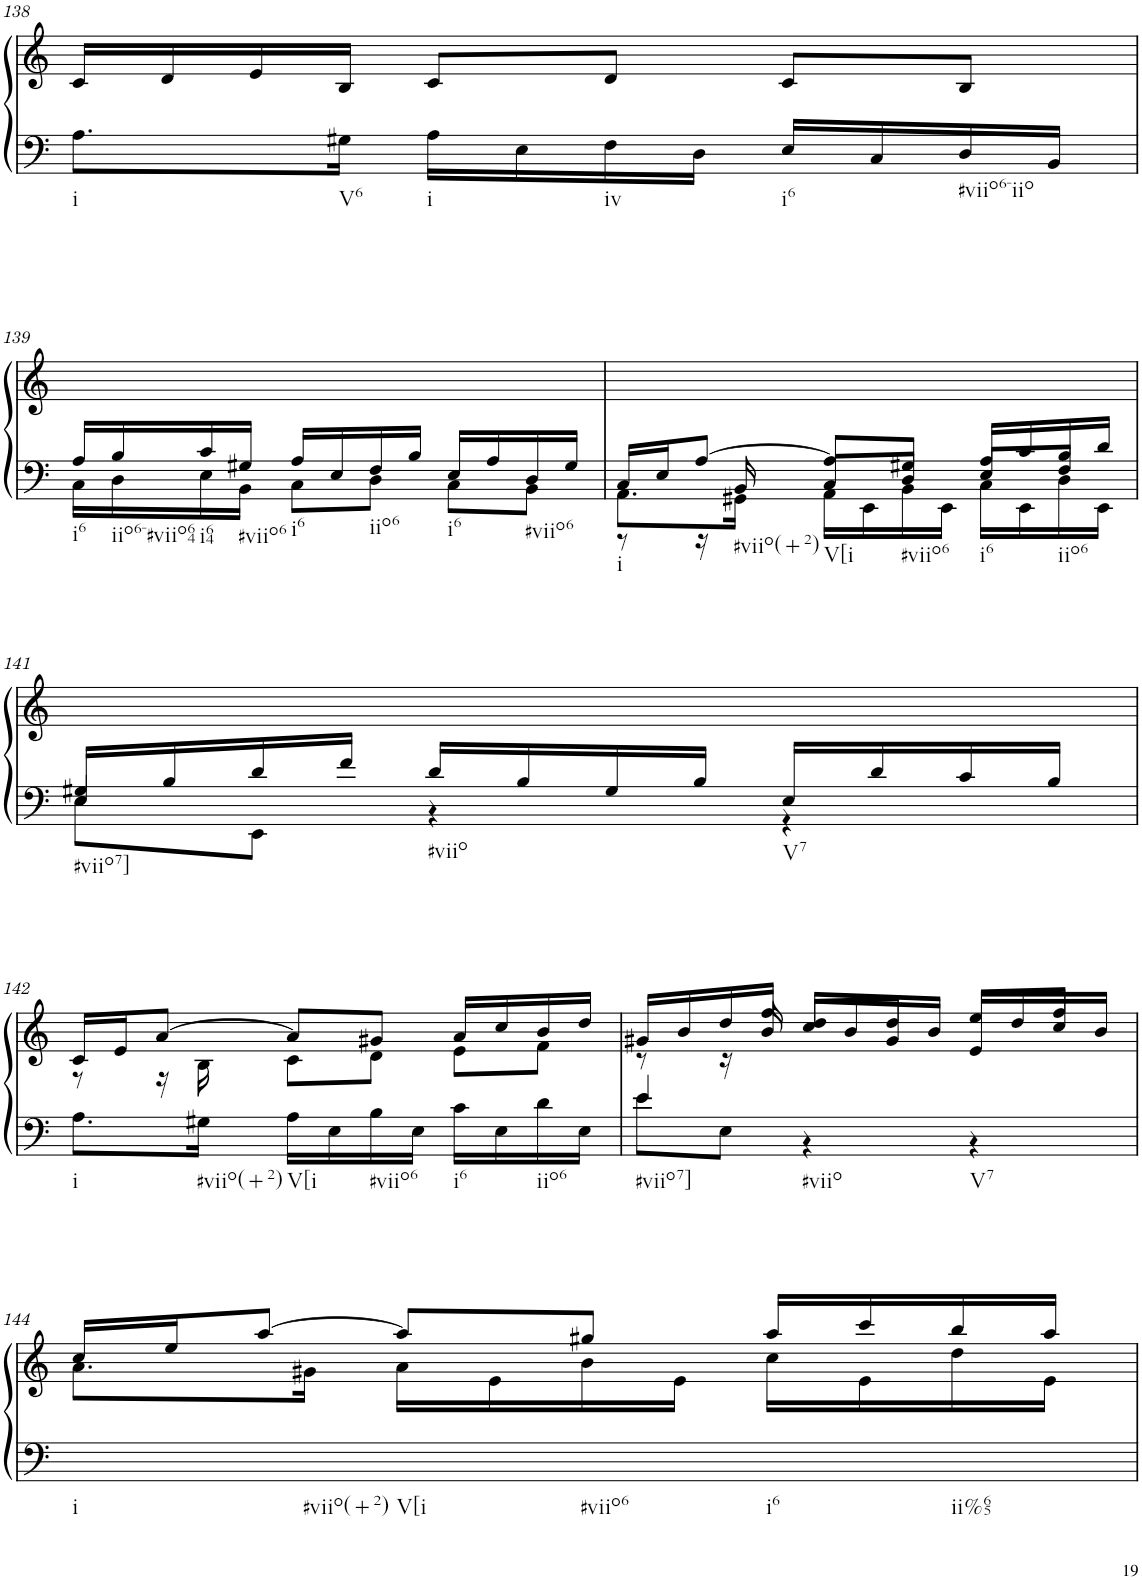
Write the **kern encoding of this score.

**kern	**kern
*part1	*part1
*staff2	*staff1
*I"Klavier linke Hand	*
!!LO:PB:g=z
*clefF4	*clefG2
*k[]	*k[]
*M3/4	*M3/4
=138	=138
!LO:TX:b:t=i	!
8.A\L	16c/LL
.	16d/
.	16e/
!LO:TX:b:t=V6	!
16G#X\Jk	16B/JJ
!LO:TX:b:t=i	!
16A\LL	8c/L
16E\	.
!LO:TX:b:t=iv	!
16F\	8d/J
16D\JJ	.
!LO:TX:b:t=i6	!
16E/LL	8c/L
16C/	.
!LO:TX:b:t=#viio6-iio	!
16D/	8B/J
16BB/JJ	.
!!LO:LB:g=z
=139	=139
*^	*
!LO:TX:b:t=i6	!	!
16A/LL	16C\LL	2.ryy
!LO:TX:b:t=iio6-#viio64	!	!
16B/	16D\	.
!LO:TX:b:t=i64	!	!
16c/	16E\	.
!LO:TX:b:t=#viio6	!	!
16G#X/JJ	16BB\JJ	.
!LO:TX:b:t=i6	!	!
16A/LL	8C\L	.
16E/	.	.
!LO:TX:b:t=iio6	!	!
16F/	8D\J	.
16B/JJ	.	.
!LO:TX:b:t=i6	!	!
16E/LL	8C\L	.
16A/	.	.
!LO:TX:b:t=#viio6	!	!
16D/	8BB\J	.
16G#/JJ	.	.
=140	=140	=140
*	*^	*
!LO:TX:b:t=i	!	!	!
16C/LL	8.AA\L	8r	2.ryy
16E/J	.	.	.
!LO:TX:b:t=#viio(+2)	!	!	!
[8A/J	.	16r	.
.	16GG#X\Jk	16BB/	.
!LO:TX:b:t=V[i	!	!	!
8A/L]	16AA\LL	8C/L	.
.	16EE\	.	.
!LO:TX:b:t=#viio6	!	!	!
8G#X/J	16BB\	8D/J	.
.	16EE\JJ	.	.
!LO:TX:b:t=i6	!	!	!
16A/LL	16C\LL	8E/L	.
16c/	16EE\	.	.
!LO:TX:b:t=iio6	!	!	!
16B/	16D\	8F/J	.
16d/JJ	16EE\JJ	.	.
!!LO:LB:g=z
=141	=141	=141	=141
!LO:TX:b:t=#viio7]	!	!	!
16G#X/LL	8E\L	4E/	2.ryy
16B/	.	.	.
16d/	8EE\J	.	.
16f/JJ	.	.	.
!LO:TX:b:t=#viio	!	!	!
16d/LL	4r	2ryy	.
16B/	.	.	.
16G#/	.	.	.
16B/JJ	.	.	.
!LO:TX:b:t=V7	!	!	!
16E/LL	4r	.	.
16d/	.	.	.
16c/	.	.	.
16B/JJ	.	.	.
*	*v	*v	*
!!LO:LB:g=z
=142	=142	=142
*	*	*^
!LO:TX:b:t=i	!	!	!
!LO:TX:b:t=#viio(+2)	!	!	!
!LO:TX:b:t=V[i	!	!	!
!LO:TX:b:t=#viio6	!	!	!
!LO:TX:b:t=i6	!	!	!
!LO:TX:b:t=iio6	!	!	!
2.ryy	8.A\L	16c/LL	8r
.	.	16e/J	.
.	.	[8a/J	16r
.	16G#X\Jk	.	16B\
.	16A\LL	8a/L]	8c\L
.	16E\	.	.
.	16B\	8g#X/J	8d\J
.	16E\JJ	.	.
.	16c\LL	16a/LL	8e\L
.	16E\	16cc/	.
.	16d\	16b/	8f\J
.	16E\JJ	16dd/JJ	.
=143	=143	=143	=143
!LO:TX:b:t=#viio7]	!	!	!
4e/	8e\L	16g#X/LL	8r
.	.	16b/	.
.	8E\J	16dd/	16r
.	.	16ff/JJ	16b/
!LO:TX:b:t=#viio	!	!	!
!LO:TX:b:t=V7	!	!	!
2ryy	4r	16dd/LL	8cc/L
.	.	16b/	.
.	.	16g#/	8dd/J
.	.	16b/JJ	.
.	4r	16e/LL	8ee/L
.	.	16dd/	.
.	.	16cc/	8ff/J
.	.	16b/JJ	.
*v	*v	*	*
!!LO:LB:g=z	!!
=144	=144	=144
!LO:TX:b:t=i	!	!
!LO:TX:b:t=#viio(+2)	!	!
!LO:TX:b:t=V[i	!	!
!LO:TX:b:t=#viio6	!	!
!LO:TX:b:t=i6	!	!
!LO:TX:b:t=ii%65	!	!
2.ryy	16cc/LL	8.a\L
.	16ee/J	.
.	[8aa/J	.
.	.	16g#X\Jk
.	8aa/L]	16a\LL
.	.	16e\
.	8gg#X/J	16b\
.	.	16e\JJ
.	16aa/LL	16cc\LL
.	16ccc/	16e\
.	16bb/	16dd\
.	16aa/JJ	16e\JJ
*	*v	*v
=	=
*-	*-
